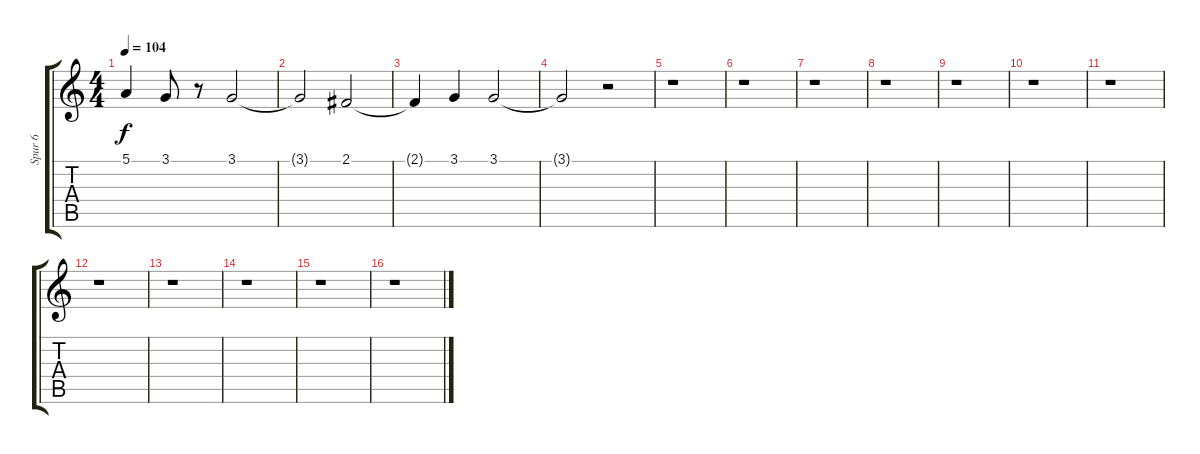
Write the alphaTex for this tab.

\track ("Spur 6" "Spur 6") {instrument piccolo}
\staff {score tabs}
\tuning (E4 B3 G3 D3 A2 E2) {hide}
\ts (4 4)
\tempo 104
\clef g2
\ks c
5.1.4{dy f} 3.1.8 r.8 3.1.2 |
3.1{t}.2 2.1.2 |
2.1{t}.4 3.1.4 3.1.2 |
3.1{t}.2 r.2 |
r.1 |
r.1 |
r.1 |
r.1 |
r.1 |
r.1 |
r.1 |
r.1 |
r.1 |
r.1 |
r.1 |
r.1
